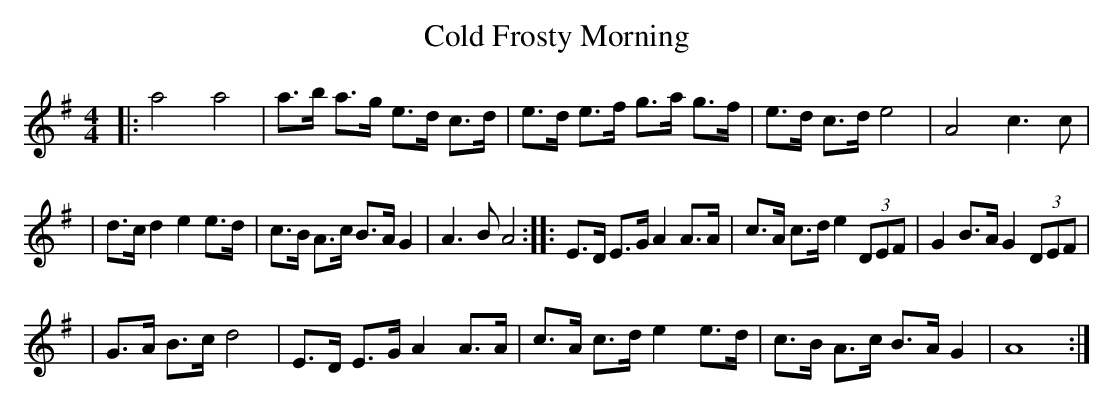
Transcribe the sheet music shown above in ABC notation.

X:1
T: Cold Frosty Morning
M: 4/4
L: 1/8
K: Ador
|: a4 a4 | a>b a>g e>d c>d | e>d e>f g>a g>f | e>d c>d e4 | A4 c3 c |
| d>c d2 e2 e>d | c>B A>c B>A G2 | A3B A4 :: E>D E>G A2 A>A | c>A c>d e2 (3DEF | G2 B>A G2 (3DEF |
| G>A B>c d4 | E>D E>G A2 A>A | c>A c>d e2 e>d | c>B A>c B>A G2 | A8 :|
